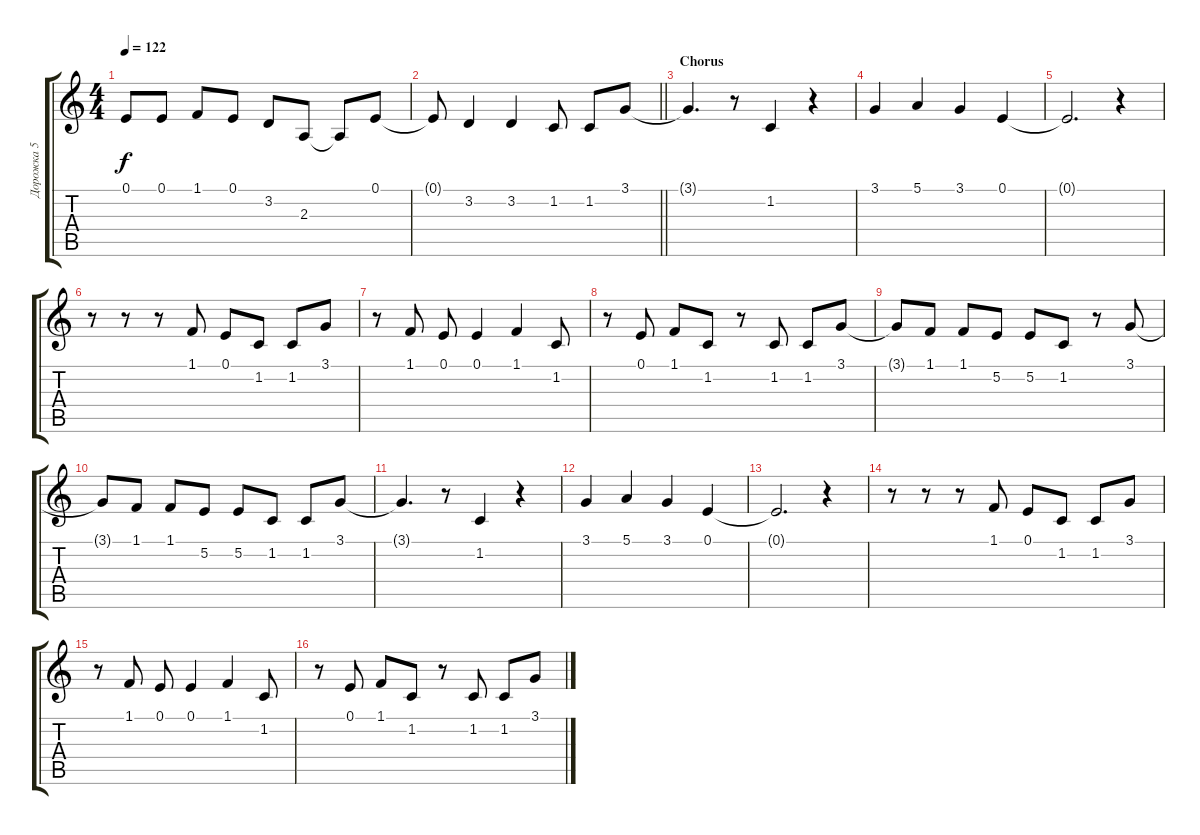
\track ("Дорожка 5" "Дорожка 5") {instrument altosax}
\staff {score tabs}
\tuning (E4 B3 G3 D3 A2 E2) {hide}
\ts (4 4)
\tempo 122
\clef g2
\ks c
0.1.8{dy f} 0.1.8 1.1.8 0.1.8 3.2.8 2.3.8 2.3{t}.8 0.1.8 |
\barLineRight lightlight
0.1{t}.8 3.2.4 3.2.4 1.2.8 1.2.8 3.1.8 |
\section ("" "Сhorus")
3.1{t}.4{d} r.8 1.2.4 r.4 |
3.1.4 5.1.4 3.1.4 0.1.4 |
0.1{t}.2{d} r.4 |
r.8 r.8 r.8 1.1.8 0.1.8 1.2.8 1.2.8 3.1.8 |
r.8 1.1.8 0.1.8 0.1.4 1.1.4 1.2.8 |
r.8 0.1.8 1.1.8 1.2.8 r.8 1.2.8 1.2.8 3.1.8 |
3.1{t}.8 1.1.8 1.1.8 5.2.8 5.2.8 1.2.8 r.8 3.1.8 |
3.1{t}.8 1.1.8 1.1.8 5.2.8 5.2.8 1.2.8 1.2.8 3.1.8 |
3.1{t}.4{d} r.8 1.2.4 r.4 |
3.1.4 5.1.4 3.1.4 0.1.4 |
0.1{t}.2{d} r.4 |
r.8 r.8 r.8 1.1.8 0.1.8 1.2.8 1.2.8 3.1.8 |
r.8 1.1.8 0.1.8 0.1.4 1.1.4 1.2.8 |
r.8 0.1.8 1.1.8 1.2.8 r.8 1.2.8 1.2.8 3.1.8
